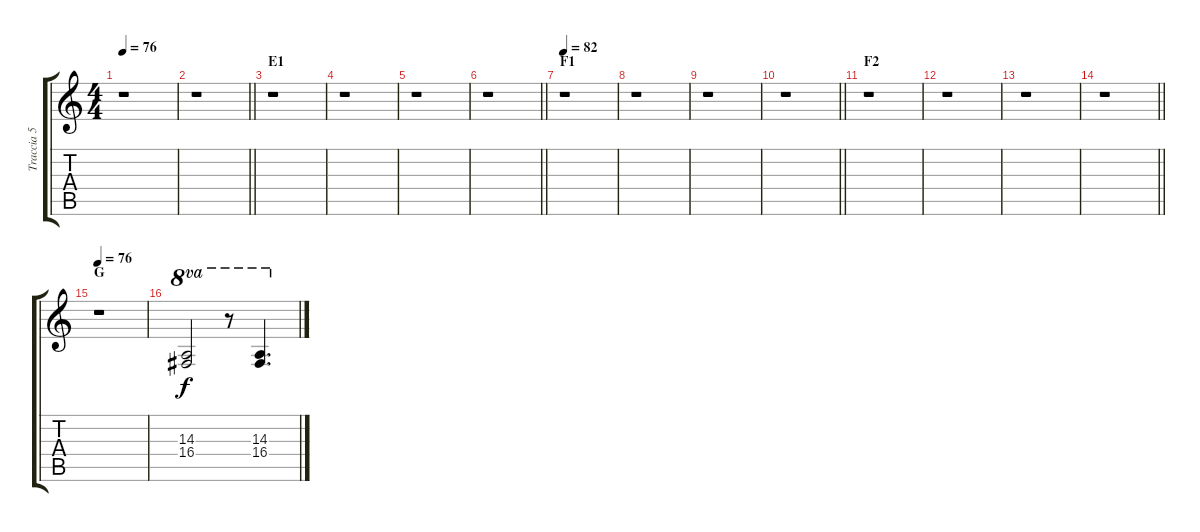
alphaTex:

\track ("Traccia 5" "Traccia 5") {instrument accordion}
\staff {score tabs}
\tuning (E4 B3 G3 D3 A2 E2) {hide}
\ts (4 4)
\tempo 76
\clef g2
\ks c
r.1{dy f} |
\barLineRight lightlight
r.1 |
\section ("" "E1")
r.1 |
r.1 |
r.1 |
\barLineRight lightlight
r.1 |
\section ("" "F1")
\tempo 82
r.1 |
r.1 |
r.1 |
\barLineRight lightlight
r.1 |
\section ("" "F2")
r.1 |
r.1 |
r.1 |
\barLineRight lightlight
r.1 |
\section ("" "G")
\tempo 76
r.1 |
(14.3 16.4).2{ot 8va} r.8{ot 8va} (14.3 16.4).4{d ot 8va}
